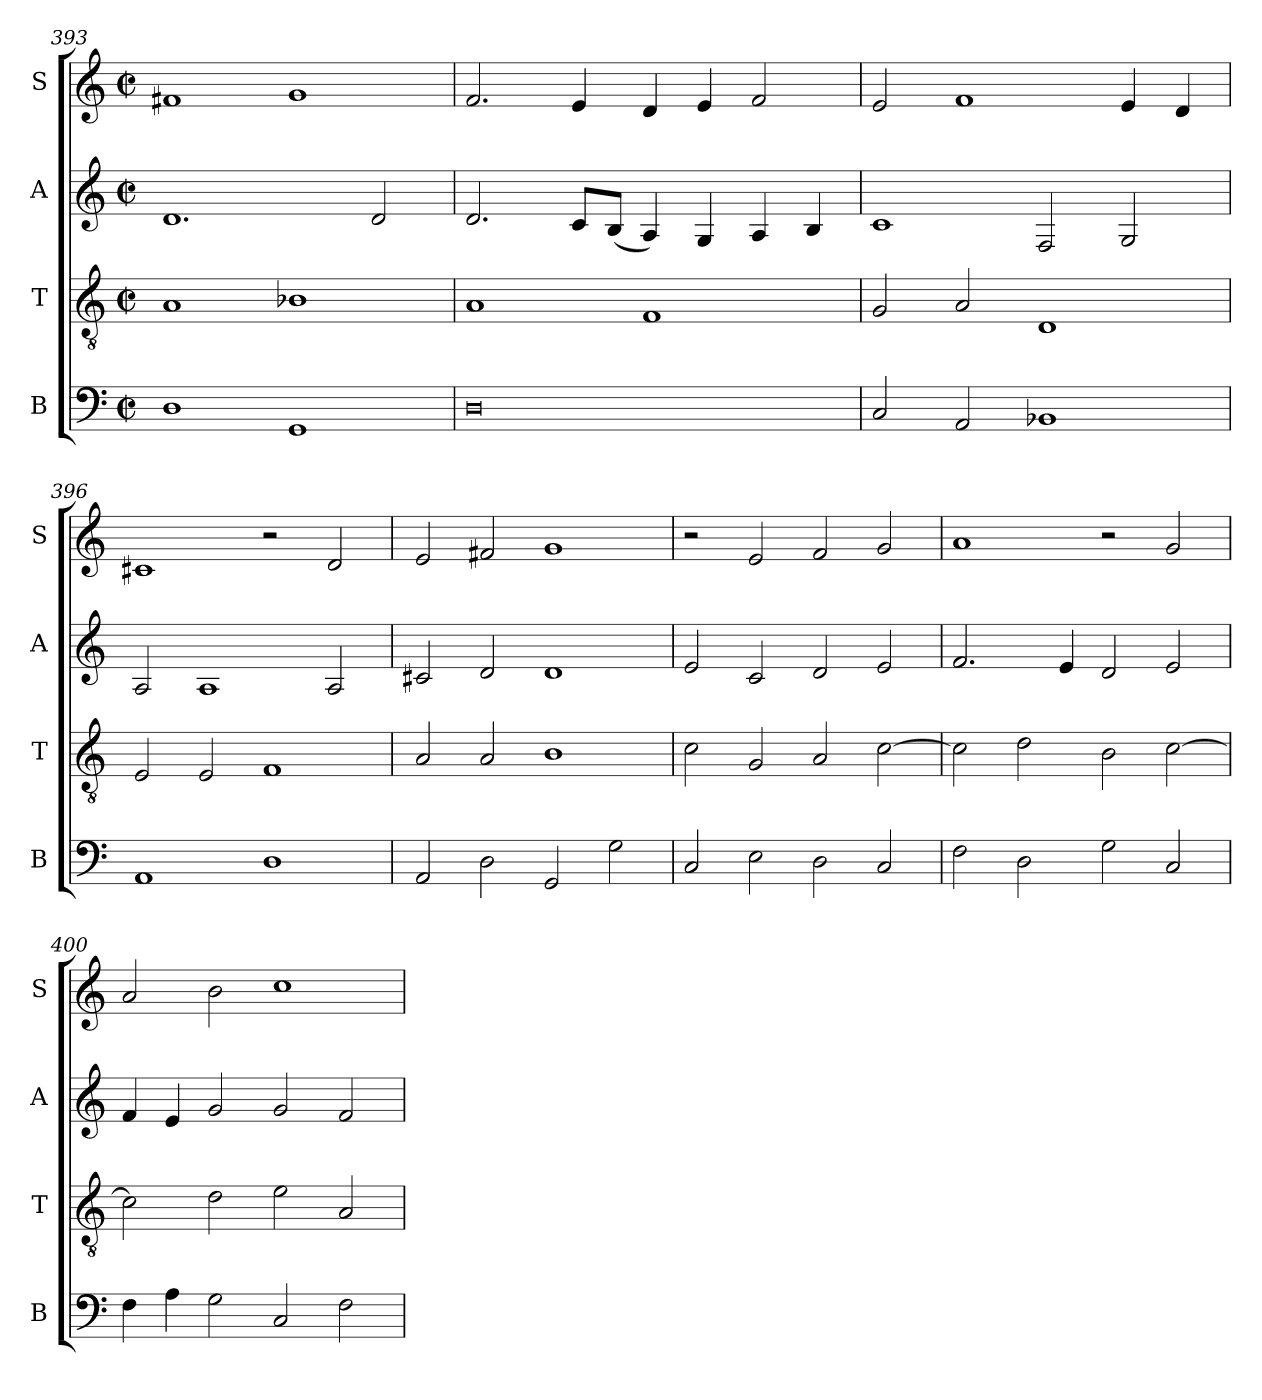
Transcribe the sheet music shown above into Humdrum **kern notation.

**kern	**kern	**kern	**kern
*part4	*part3	*part2	*part1
*staff4	*staff3	*staff2	*staff1
*I"B	*I"T	*I"A	*I"S
*I'B	*I'T	*I'A	*I'S
*clefF4	*clefGv2	*clefG2	*clefG2
*k[]	*k[]	*k[]	*k[]
*C:	*C:	*C:	*C:
*M2/2	*M2/2	*M2/2	*M2/2
*met(c|)	*met(c|)	*met(c|)	*met(c|)
=393	=393	=393	=393
1D	1A	1.d	1f#X
1GG	1B-X	.	1g
.	.	2d/	.
=394	=394	=394	=394
0D	1A	2.d/	2.f/
.	.	8c/L	4e/
.	.	(8B/J	.
.	1F	4A/)	4d/
.	.	4G/	4e/
.	.	4A/	2f/
.	.	4B/	.
!!LO:LB:g=z
=395	=395	=395	=395
2C/	2G/	1c	2e/
2AA/	2A/	.	1f
1BB-X	1D	2F/	.
.	.	2G/	4e/
.	.	.	4d/
=396	=396	=396	=396
1AA	2E/	2A/	1c#X
.	2E/	1A	.
1D	1F	.	2r
.	.	2A/	2d/
=397	=397	=397	=397
2AA/	2A/	2c#X/	2e/
2D\	2A/	2d/	2f#X/
2GG/	1B	1d	1g
2G\	.	.	.
=398	=398	=398	=398
2C/	2c\	2e/	2r
2E\	2G/	2c/	2e/
2D\	2A/	2d/	2f/
2C/	[>2c\	2e/	2g/
=399	=399	=399	=399
2F\	2c\]	2.f/	1a
2D\	2d\	.	.
.	.	4e/	.
2G\	2B\	2d/	2r
2C/	[>2c\	2e/	2g/
=400	=400	=400	=400
4F\	2c\]	4f/	2a/
4A\	.	4e/	.
2G\	2d\	2g/	2b\
2C/	2e\	2g/	1cc
2F\	2A/	2f/	.
=	=	=	=
*-	*-	*-	*-
